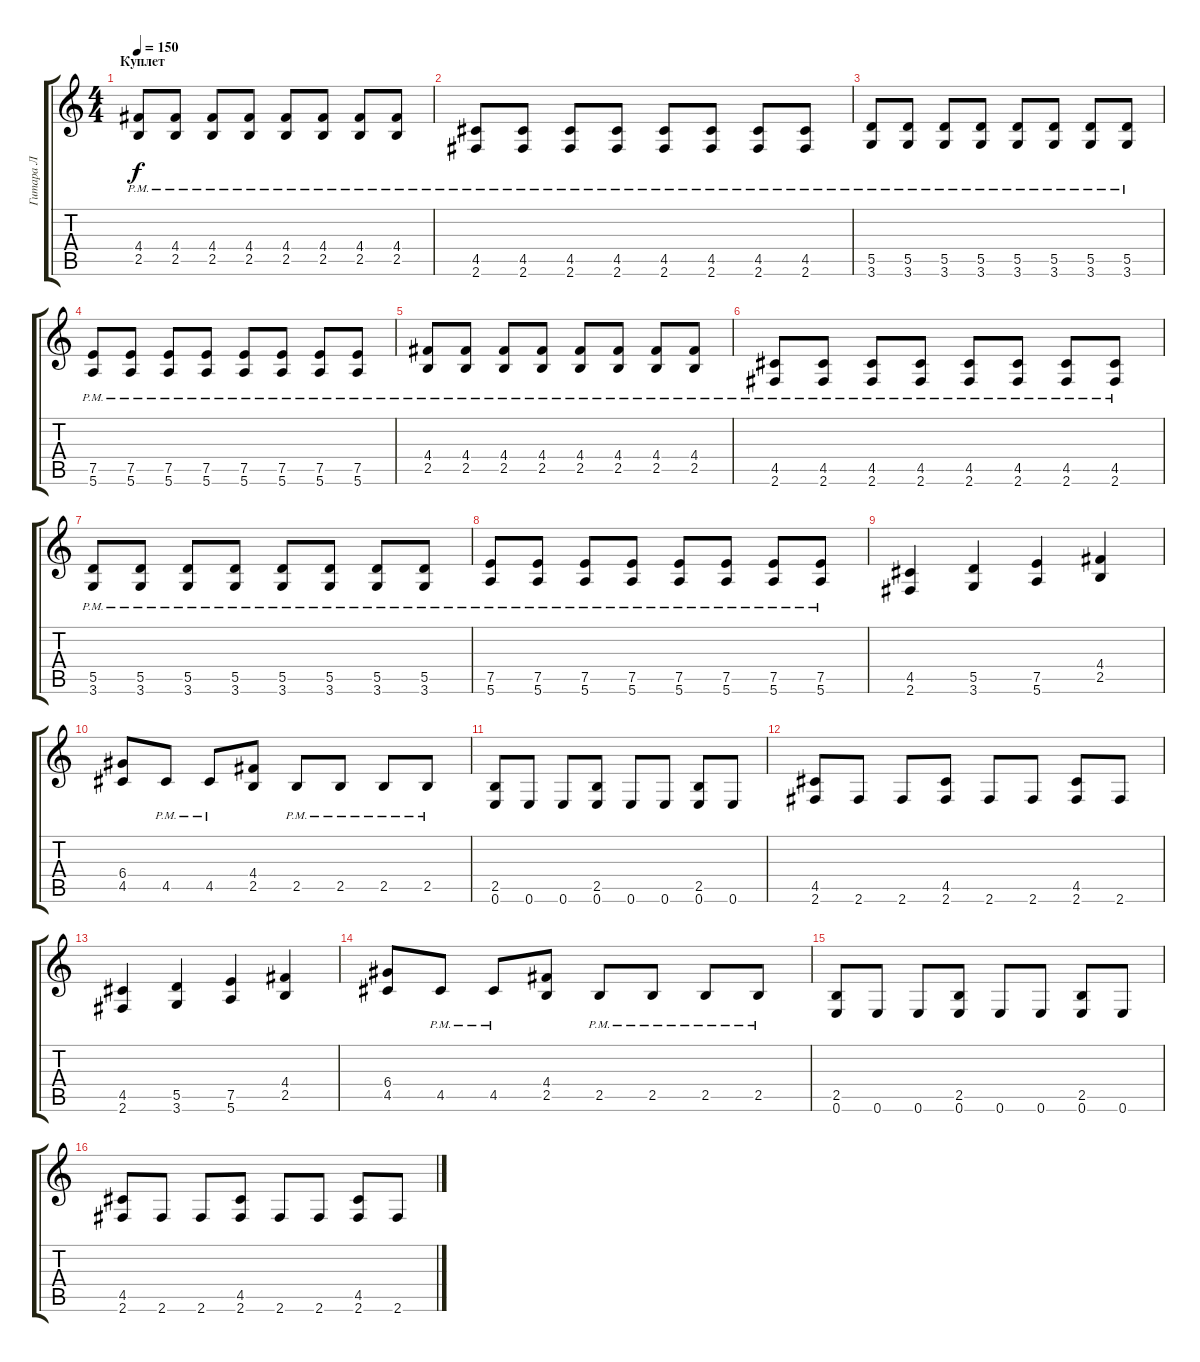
\track ("Гитара Л" "Гитара Л") {instrument distortionguitar}
\staff {score tabs}
\tuning (E4 B3 G3 D3 A2 E2) {hide}
\ts (4 4)
\section ("" "Куплет")
\tempo 150
\clef g2
\ks c
(4.4{pm} 2.5{pm}).8{dy f} (4.4{pm} 2.5{pm}).8 (4.4{pm} 2.5{pm}).8 (4.4{pm} 2.5{pm}).8 (4.4{pm} 2.5{pm}).8 (4.4{pm} 2.5{pm}).8 (4.4{pm} 2.5{pm}).8 (4.4{pm} 2.5{pm}).8 |
(4.5{pm} 2.6{pm}).8 (4.5{pm} 2.6{pm}).8 (4.5{pm} 2.6{pm}).8 (4.5{pm} 2.6{pm}).8 (4.5{pm} 2.6{pm}).8 (4.5{pm} 2.6{pm}).8 (4.5{pm} 2.6{pm}).8 (4.5{pm} 2.6{pm}).8 |
(5.5{pm} 3.6{pm}).8 (5.5{pm} 3.6{pm}).8 (5.5{pm} 3.6{pm}).8 (5.5{pm} 3.6{pm}).8 (5.5{pm} 3.6{pm}).8 (5.5{pm} 3.6{pm}).8 (5.5{pm} 3.6{pm}).8 (5.5{pm} 3.6{pm}).8 |
(7.5{pm} 5.6{pm}).8 (7.5{pm} 5.6{pm}).8 (7.5{pm} 5.6{pm}).8 (7.5{pm} 5.6{pm}).8 (7.5{pm} 5.6{pm}).8 (7.5{pm} 5.6{pm}).8 (7.5{pm} 5.6{pm}).8 (7.5{pm} 5.6{pm}).8 |
(4.4{pm} 2.5{pm}).8 (4.4{pm} 2.5{pm}).8 (4.4{pm} 2.5{pm}).8 (4.4{pm} 2.5{pm}).8 (4.4{pm} 2.5{pm}).8 (4.4{pm} 2.5{pm}).8 (4.4{pm} 2.5{pm}).8 (4.4{pm} 2.5{pm}).8 |
(4.5{pm} 2.6{pm}).8 (4.5{pm} 2.6{pm}).8 (4.5{pm} 2.6{pm}).8 (4.5{pm} 2.6{pm}).8 (4.5{pm} 2.6{pm}).8 (4.5{pm} 2.6{pm}).8 (4.5{pm} 2.6{pm}).8 (4.5{pm} 2.6{pm}).8 |
(5.5{pm} 3.6{pm}).8 (5.5{pm} 3.6{pm}).8 (5.5{pm} 3.6{pm}).8 (5.5{pm} 3.6{pm}).8 (5.5{pm} 3.6{pm}).8 (5.5{pm} 3.6{pm}).8 (5.5{pm} 3.6{pm}).8 (5.5{pm} 3.6{pm}).8 |
(7.5{pm} 5.6{pm}).8 (7.5{pm} 5.6{pm}).8 (7.5{pm} 5.6{pm}).8 (7.5{pm} 5.6{pm}).8 (7.5{pm} 5.6{pm}).8 (7.5{pm} 5.6{pm}).8 (7.5{pm} 5.6{pm}).8 (7.5{pm} 5.6{pm}).8 |
(4.5 2.6).4 (5.5 3.6).4 (7.5 5.6).4 (4.4 2.5).4 |
(6.4 4.5).8 4.5{pm}.8 4.5{pm}.8 (4.4 2.5).8 2.5{pm}.8 2.5{pm}.8 2.5{pm}.8 2.5{pm}.8 |
(2.5 0.6).8 0.6.8 0.6.8 (2.5 0.6).8 0.6.8 0.6.8 (2.5 0.6).8 0.6.8 |
(4.5 2.6).8 2.6.8 2.6.8 (4.5 2.6).8 2.6.8 2.6.8 (4.5 2.6).8 2.6.8 |
(4.5 2.6).4 (5.5 3.6).4 (7.5 5.6).4 (4.4 2.5).4 |
(6.4 4.5).8 4.5{pm}.8 4.5{pm}.8 (4.4 2.5).8 2.5{pm}.8 2.5{pm}.8 2.5{pm}.8 2.5{pm}.8 |
(2.5 0.6).8 0.6.8 0.6.8 (2.5 0.6).8 0.6.8 0.6.8 (2.5 0.6).8 0.6.8 |
(4.5 2.6).8 2.6.8 2.6.8 (4.5 2.6).8 2.6.8 2.6.8 (4.5 2.6).8 2.6.8
